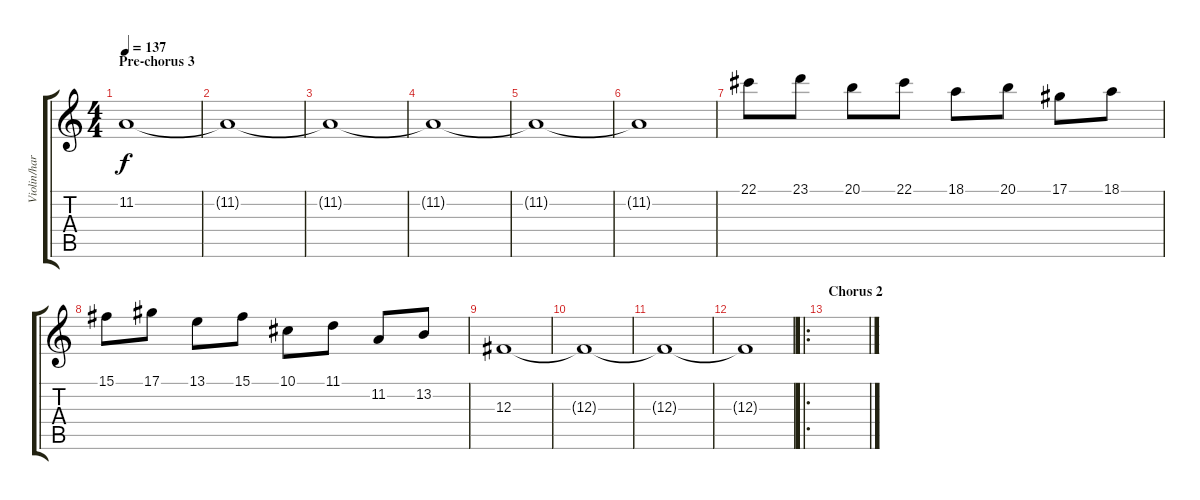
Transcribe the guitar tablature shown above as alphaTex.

\track ("Violin/harmony/effect" "Violin/har") {instrument violin}
\staff {score tabs}
\tuning (Eb4 Bb3 Gb3 Db3 Ab2 Eb2) {hide}
\ts (4 4)
\section ("" "Pre-chorus 3")
\tempo 137
\clef g2
\ks c
11.2{t}.1{dy f} |
11.2{t}.1 |
11.2{t}.1 |
11.2{t}.1 |
11.2{t}.1 |
11.2{t}.1 |
22.1.8{volume 9 instrument violin} 23.1.8 20.1.8 22.1.8 18.1.8 20.1.8 17.1.8 18.1.8 |
15.1.8 17.1.8 13.1.8 15.1.8 10.1.8 11.1.8 11.2.8 13.2.8 |
12.3.1 |
12.3{t}.1 |
12.3{t}.1 |
12.3{t}.1 |
\ro
\section ("" "Chorus 2")
